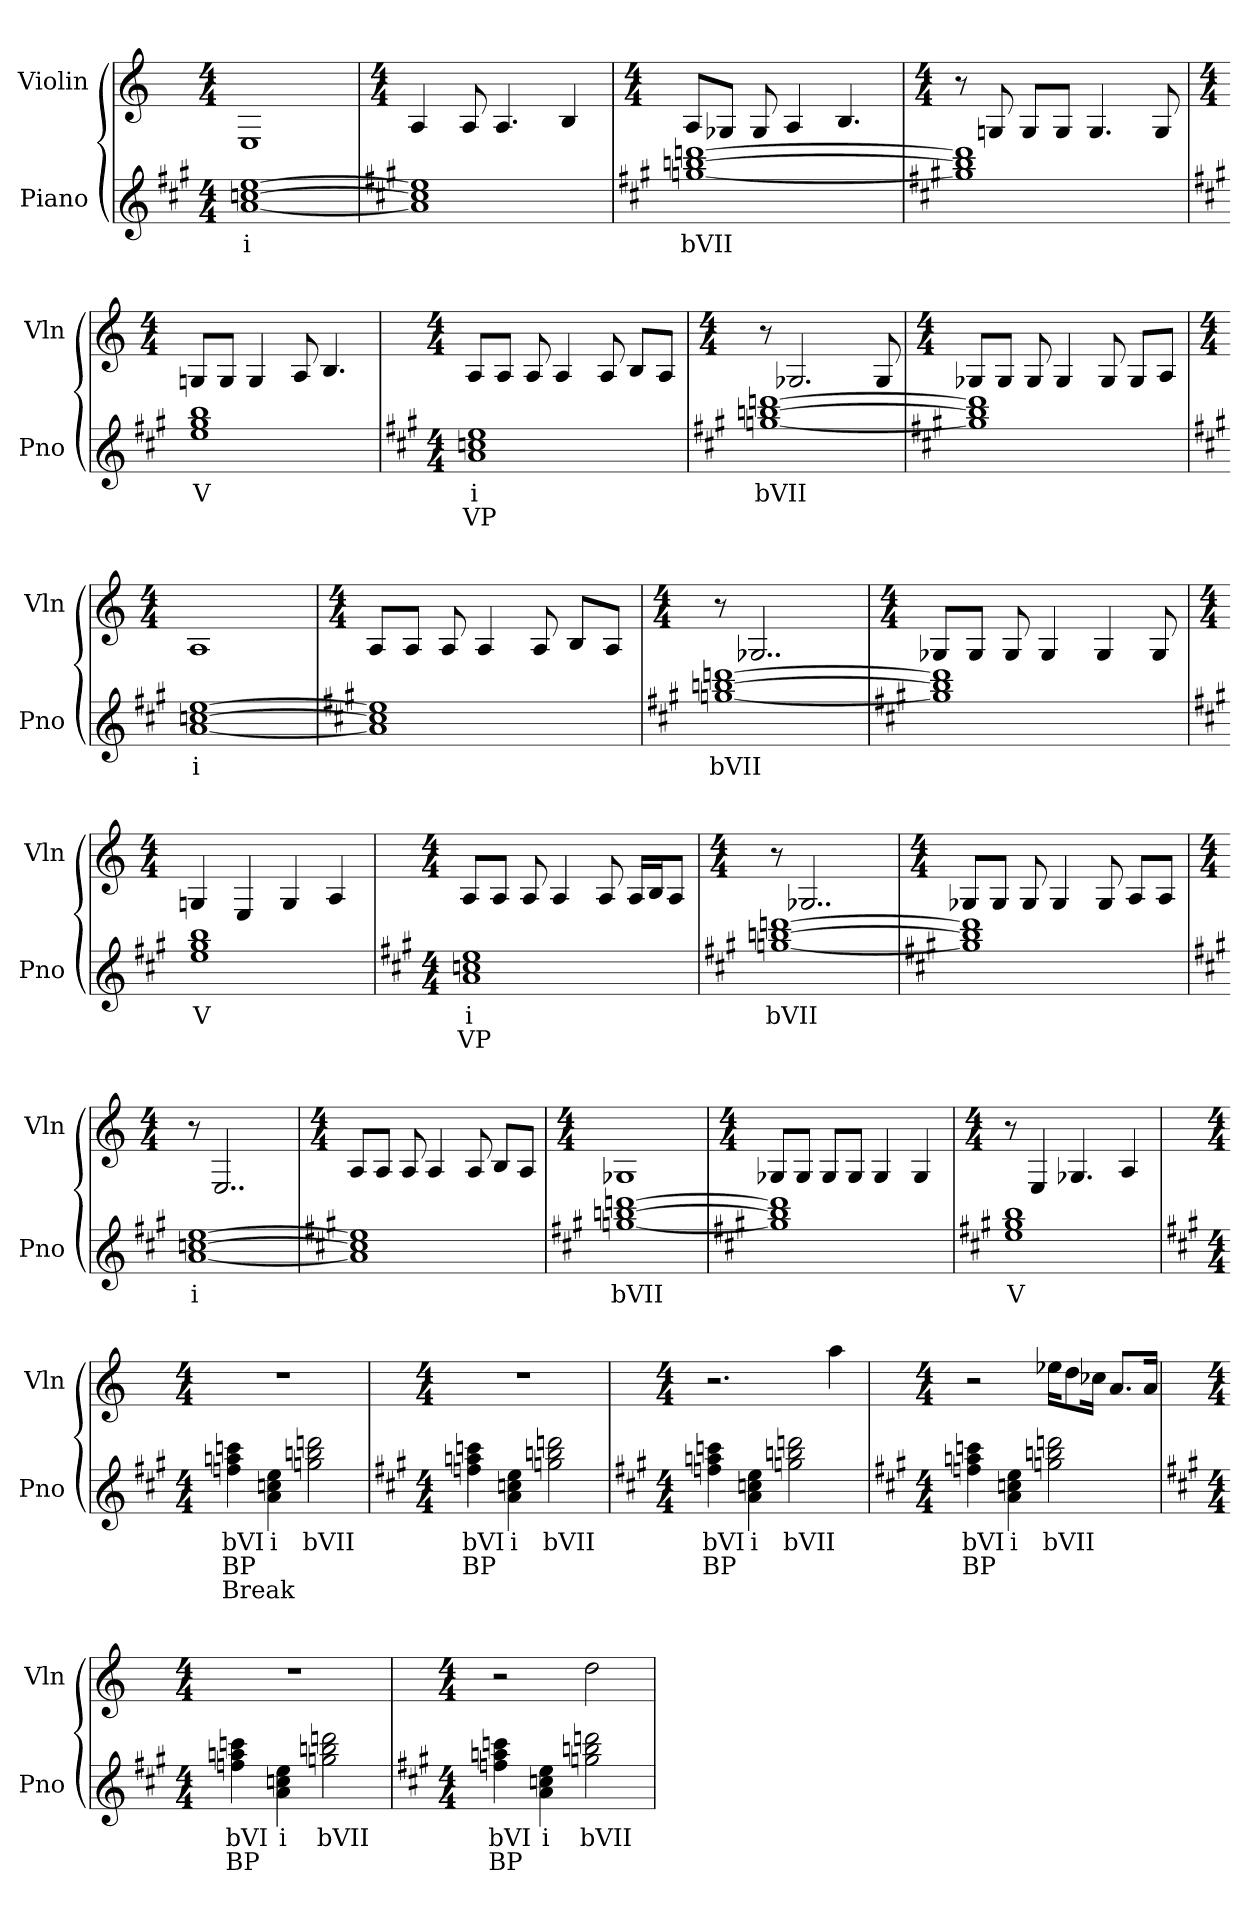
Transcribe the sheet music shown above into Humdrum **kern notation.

**kern	**text	**text	**text	**kern
*part2	*part2	*part2	*part2	*part1
*staff2	*staff2	*staff2	*staff2	*staff1
*I"Piano	*	*	*	*I"Violin
*I'Pno	*	*	*	*I'Vln
*k[f#c#g#]	*	*	*	*
*A:	*	*	*	*
*M4/4	*	*	*	*M4/4
=	=	=	=	=
[1a [1ccn [1ee	i	.	.	1E
=	=	=	=	=
*k[f#c#g#]	*	*	*	*
*A:	*	*	*	*
*	*	*	*	*M4/4
1a] 1ccn] 1ee]	.	.	.	4A
.	.	.	.	8A
.	.	.	.	4.A
.	.	.	.	4B
=	=	=	=	=
*k[f#c#g#]	*	*	*	*
*A:	*	*	*	*
*	*	*	*	*M4/4
[1ggn [1bbn [1dddn	bVII	.	.	8AL
.	.	.	.	8G-XJ
.	.	.	.	8G-
.	.	.	.	4A
.	.	.	.	4.B
=	=	=	=	=
*k[f#c#g#]	*	*	*	*
*A:	*	*	*	*
*	*	*	*	*M4/4
1ggn] 1bbn] 1dddn]	.	.	.	8r
.	.	.	.	8Gn
.	.	.	.	8GL
.	.	.	.	8GJ
.	.	.	.	4.G
.	.	.	.	8G
=	=	=	=	=
*k[f#c#g#]	*	*	*	*
*A:	*	*	*	*
*	*	*	*	*M4/4
1ee 1gg# 1bb	V	.	.	8GnL
.	.	.	.	8GJ
.	.	.	.	4G
.	.	.	.	8A
.	.	.	.	4.B
=	=	=	=	=
*k[f#c#g#]	*	*	*	*
*A:	*	*	*	*
*M4/4	*	*	*	*M4/4
1a 1ccn 1ee	i	VP	.	8AL
.	.	.	.	8AJ
.	.	.	.	8A
.	.	.	.	4A
.	.	.	.	8A
.	.	.	.	8BL
.	.	.	.	8AJ
=	=	=	=	=
*k[f#c#g#]	*	*	*	*
*A:	*	*	*	*
*	*	*	*	*M4/4
[1ggn [1bbn [1dddn	bVII	.	.	8r
.	.	.	.	2.G-X
.	.	.	.	8G-
=	=	=	=	=
*k[f#c#g#]	*	*	*	*
*A:	*	*	*	*
*	*	*	*	*M4/4
1ggn] 1bbn] 1dddn]	.	.	.	8G-XL
.	.	.	.	8G-J
.	.	.	.	8G-
.	.	.	.	4G-
.	.	.	.	8G-
.	.	.	.	8G-L
.	.	.	.	8AJ
=	=	=	=	=
*k[f#c#g#]	*	*	*	*
*A:	*	*	*	*
*	*	*	*	*M4/4
[1a [1ccn [1ee	i	.	.	1A
=	=	=	=	=
*k[f#c#g#]	*	*	*	*
*A:	*	*	*	*
*	*	*	*	*M4/4
1a] 1ccn] 1ee]	.	.	.	8AL
.	.	.	.	8AJ
.	.	.	.	8A
.	.	.	.	4A
.	.	.	.	8A
.	.	.	.	8BL
.	.	.	.	8AJ
=	=	=	=	=
*k[f#c#g#]	*	*	*	*
*A:	*	*	*	*
*	*	*	*	*M4/4
[1ggn [1bbn [1dddn	bVII	.	.	8r
.	.	.	.	2..G-X
=	=	=	=	=
*k[f#c#g#]	*	*	*	*
*A:	*	*	*	*
*	*	*	*	*M4/4
1ggn] 1bbn] 1dddn]	.	.	.	8G-XL
.	.	.	.	8G-J
.	.	.	.	8G-
.	.	.	.	4G-
.	.	.	.	4G-
.	.	.	.	8G-
=	=	=	=	=
*k[f#c#g#]	*	*	*	*
*A:	*	*	*	*
*	*	*	*	*M4/4
1ee 1gg# 1bb	V	.	.	4Gn
.	.	.	.	4E
.	.	.	.	4G
.	.	.	.	4A
=	=	=	=	=
*k[f#c#g#]	*	*	*	*
*A:	*	*	*	*
*M4/4	*	*	*	*M4/4
1a 1ccn 1ee	i	VP	.	8AL
.	.	.	.	8AJ
.	.	.	.	8A
.	.	.	.	4A
.	.	.	.	8A
.	.	.	.	16ALL
.	.	.	.	16BJ
.	.	.	.	8AJ
=	=	=	=	=
*k[f#c#g#]	*	*	*	*
*A:	*	*	*	*
*	*	*	*	*M4/4
[1ggn [1bbn [1dddn	bVII	.	.	8r
.	.	.	.	2..G-X
=	=	=	=	=
*k[f#c#g#]	*	*	*	*
*A:	*	*	*	*
*	*	*	*	*M4/4
1ggn] 1bbn] 1dddn]	.	.	.	8G-XL
.	.	.	.	8G-J
.	.	.	.	8G-
.	.	.	.	4G-
.	.	.	.	8G-
.	.	.	.	8AL
.	.	.	.	8AJ
=	=	=	=	=
*k[f#c#g#]	*	*	*	*
*A:	*	*	*	*
*	*	*	*	*M4/4
[1a [1ccn [1ee	i	.	.	8r
.	.	.	.	2..E
=	=	=	=	=
*k[f#c#g#]	*	*	*	*
*A:	*	*	*	*
*	*	*	*	*M4/4
1a] 1ccn] 1ee]	.	.	.	8AL
.	.	.	.	8AJ
.	.	.	.	8A
.	.	.	.	4A
.	.	.	.	8A
.	.	.	.	8BL
.	.	.	.	8AJ
=	=	=	=	=
*k[f#c#g#]	*	*	*	*
*A:	*	*	*	*
*	*	*	*	*M4/4
[1ggn [1bbn [1dddn	bVII	.	.	1G-X
=	=	=	=	=
*k[f#c#g#]	*	*	*	*
*A:	*	*	*	*
*	*	*	*	*M4/4
1ggn] 1bbn] 1dddn]	.	.	.	8G-XL
.	.	.	.	8G-J
.	.	.	.	8G-L
.	.	.	.	8G-J
.	.	.	.	4G-
.	.	.	.	4G-
=	=	=	=	=
*k[f#c#g#]	*	*	*	*
*A:	*	*	*	*
*	*	*	*	*M4/4
1ee 1gg# 1bb	V	.	.	8r
.	.	.	.	4E
.	.	.	.	4.G-X
.	.	.	.	4A
=	=	=	=	=
*k[f#c#g#]	*	*	*	*
*A:	*	*	*	*
*M4/4	*	*	*	*M4/4
4ffn 4aan 4cccn	bVI	BP	Break	1r
4a 4ccn 4ee	i	.	.	.
2ggn 2bbn 2dddn	bVII	.	.	.
=	=	=	=	=
*k[f#c#g#]	*	*	*	*
*A:	*	*	*	*
*M4/4	*	*	*	*M4/4
4ffn 4aan 4cccn	bVI	BP	.	1r
4a 4ccn 4ee	i	.	.	.
2ggn 2bbn 2dddn	bVII	.	.	.
=	=	=	=	=
*k[f#c#g#]	*	*	*	*
*A:	*	*	*	*
*M4/4	*	*	*	*M4/4
4ffn 4aan 4cccn	bVI	BP	.	2.r
4a 4ccn 4ee	i	.	.	.
2ggn 2bbn 2dddn	bVII	.	.	.
.	.	.	.	4aa
=	=	=	=	=
*k[f#c#g#]	*	*	*	*
*A:	*	*	*	*
*M4/4	*	*	*	*M4/4
4ffn 4aan 4cccn	bVI	BP	.	2r
4a 4ccn 4ee	i	.	.	.
2ggn 2bbn 2dddn	bVII	.	.	16ee-XKL
.	.	.	.	8dd
.	.	.	.	16cc-XJk
.	.	.	.	8.aL
.	.	.	.	16aJk
=	=	=	=	=
*k[f#c#g#]	*	*	*	*
*A:	*	*	*	*
*M4/4	*	*	*	*M4/4
4ffn 4aan 4cccn	bVI	BP	.	1r
4a 4ccn 4ee	i	.	.	.
2ggn 2bbn 2dddn	bVII	.	.	.
=	=	=	=	=
*k[f#c#g#]	*	*	*	*
*A:	*	*	*	*
*M4/4	*	*	*	*M4/4
4ffn 4aan 4cccn	bVI	BP	.	2r
4a 4ccn 4ee	i	.	.	.
2ggn 2bbn 2dddn	bVII	.	.	2dd
=	=	=	=	=
*-	*-	*-	*-	*-
